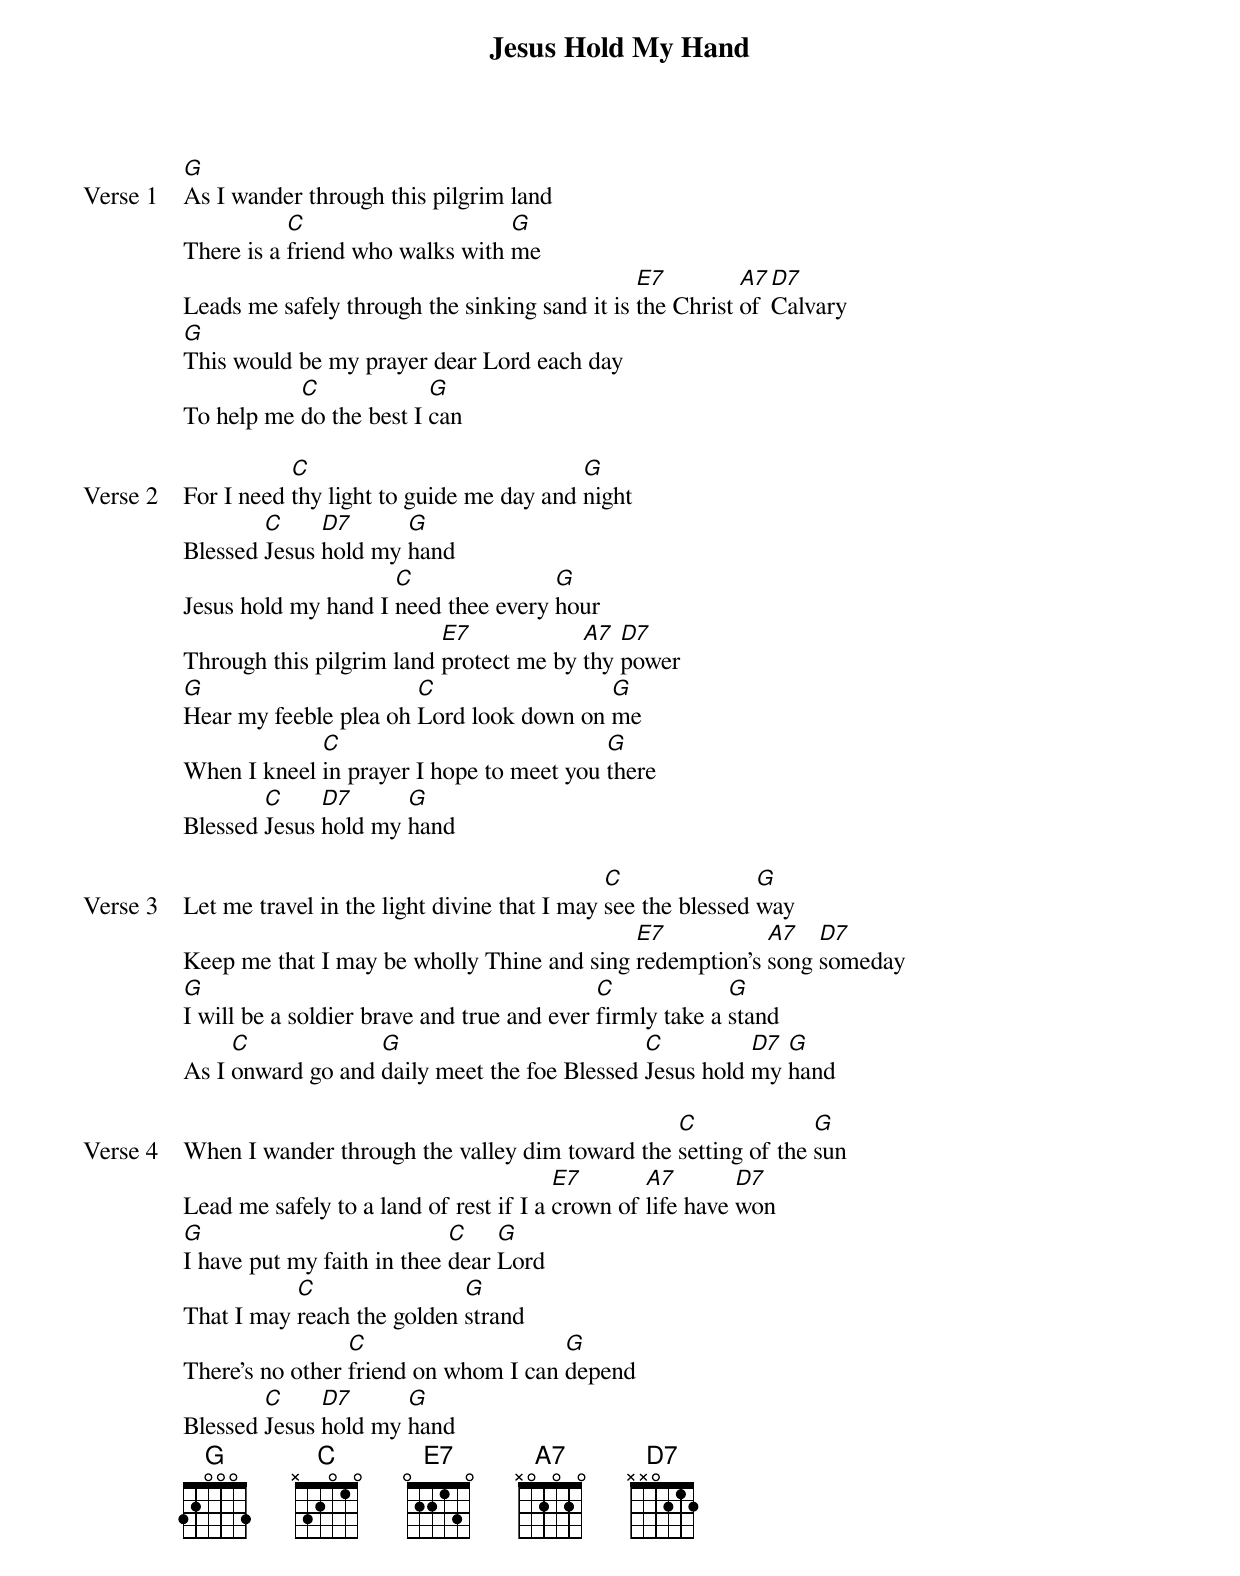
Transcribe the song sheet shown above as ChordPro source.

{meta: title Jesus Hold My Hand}
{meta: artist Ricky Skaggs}

{start_of_verse: Verse 1}
[G]As I wander through this pilgrim land
There is a [C]friend who walks with [G]me
Leads me safely through the sinking sand it is [E7]the Christ [A7]of [D7]Calvary
[G]This would be my prayer dear Lord each day
To help me [C]do the best I [G]can
{end_of_verse}

{start_of_verse: Verse 2}
For I need [C]thy light to guide me day and [G]night
Blessed [C]Jesus [D7]hold my [G]hand
Jesus hold my hand I [C]need thee every [G]hour
Through this pilgrim land [E7]protect me by [A7]thy [D7]power
[G]Hear my feeble plea oh [C]Lord look down on [G]me
When I kneel [C]in prayer I hope to meet you [G]there
Blessed [C]Jesus [D7]hold my [G]hand
{end_of_verse}

{start_of_verse: Verse 3}
Let me travel in the light divine that I may [C]see the blessed [G]way
Keep me that I may be wholly Thine and sing [E7]redemption's [A7]song [D7]someday
[G]I will be a soldier brave and true and ever [C]firmly take a [G]stand
As I [C]onward go and [G]daily meet the foe Blessed [C]Jesus hold [D7]my [G]hand
{end_of_verse}

{start_of_verse: Verse 4}
When I wander through the valley dim toward the [C]setting of the [G]sun
Lead me safely to a land of rest if I a [E7]crown of [A7]life have [D7]won
[G]I have put my faith in thee [C]dear [G]Lord
That I may [C]reach the golden [G]strand
There's no other [C]friend on whom I can [G]depend
Blessed [C]Jesus [D7]hold my [G]hand
{end_of_verse}
